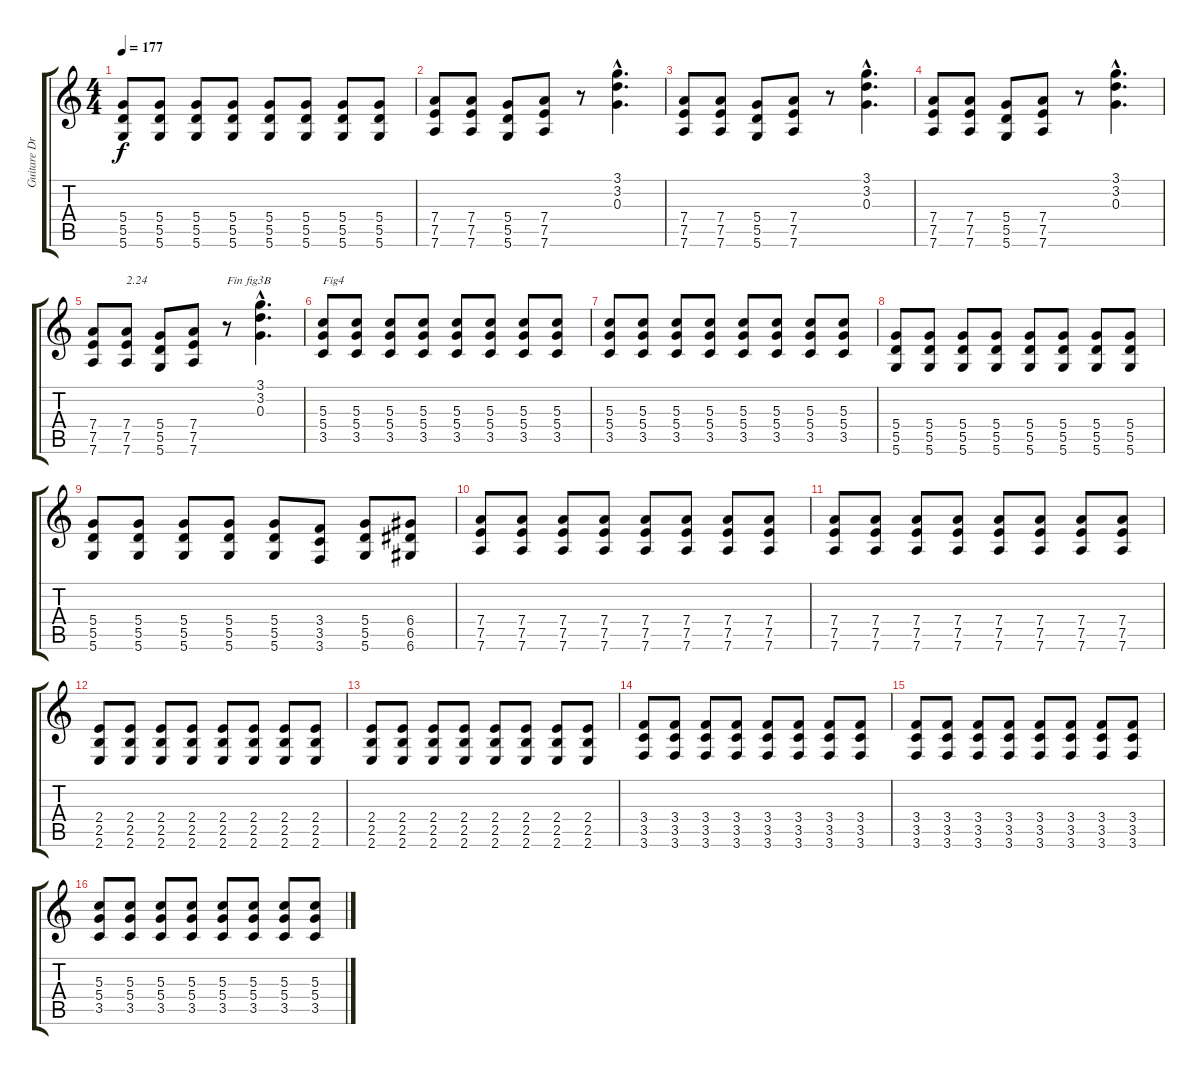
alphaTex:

\track ("Guitare Dr-D" "Guitare Dr") {instrument overdrivenguitar}
\staff {score tabs}
\tuning (E4 B3 G3 D3 A2 D2) {hide}
\ts (4 4)
\tempo 177
\clef g2
\ks c
(5.4 5.5 5.6).8{dy f} (5.4 5.5 5.6).8 (5.4 5.5 5.6).8 (5.4 5.5 5.6).8 (5.4 5.5 5.6).8 (5.4 5.5 5.6).8 (5.4 5.5 5.6).8 (5.4 5.5 5.6).8 |
(7.4 7.5 7.6).8 (7.4 7.5 7.6).8 (5.4 5.5 5.6).8 (7.4 7.5 7.6).8 r.8 (3.1{hac} 3.2{hac} 0.3{hac}).4{d} |
(7.4 7.5 7.6).8 (7.4 7.5 7.6).8 (5.4 5.5 5.6).8 (7.4 7.5 7.6).8 r.8 (3.1{hac} 3.2{hac} 0.3{hac}).4{d} |
(7.4 7.5 7.6).8 (7.4 7.5 7.6).8 (5.4 5.5 5.6).8 (7.4 7.5 7.6).8 r.8 (3.1{hac} 3.2{hac} 0.3{hac}).4{d} |
(7.4 7.5 7.6).8 (7.4 7.5 7.6).8{txt "2.24"} (5.4 5.5 5.6).8 (7.4 7.5 7.6).8 r.8{txt "Fin fig3B"} (3.1{hac} 3.2{hac} 0.3{hac}).4{d} |
(5.3 5.4 3.5).8{txt "Fig4"} (5.3 5.4 3.5).8 (5.3 5.4 3.5).8 (5.3 5.4 3.5).8 (5.3 5.4 3.5).8 (5.3 5.4 3.5).8 (5.3 5.4 3.5).8 (5.3 5.4 3.5).8 |
(5.3 5.4 3.5).8 (5.3 5.4 3.5).8 (5.3 5.4 3.5).8 (5.3 5.4 3.5).8 (5.3 5.4 3.5).8 (5.3 5.4 3.5).8 (5.3 5.4 3.5).8 (5.3 5.4 3.5).8 |
(5.4 5.5 5.6).8 (5.4 5.5 5.6).8 (5.4 5.5 5.6).8 (5.4 5.5 5.6).8 (5.4 5.5 5.6).8 (5.4 5.5 5.6).8 (5.4 5.5 5.6).8 (5.4 5.5 5.6).8 |
(5.4 5.5 5.6).8 (5.4 5.5 5.6).8 (5.4 5.5 5.6).8 (5.4 5.5 5.6).8 (5.4 5.5 5.6).8 (3.4 3.5 3.6).8 (5.4 5.5 5.6).8 (6.4 6.5 6.6).8 |
(7.4 7.5 7.6).8 (7.4 7.5 7.6).8 (7.4 7.5 7.6).8 (7.4 7.5 7.6).8 (7.4 7.5 7.6).8 (7.4 7.5 7.6).8 (7.4 7.5 7.6).8 (7.4 7.5 7.6).8 |
(7.4 7.5 7.6).8 (7.4 7.5 7.6).8 (7.4 7.5 7.6).8 (7.4 7.5 7.6).8 (7.4 7.5 7.6).8 (7.4 7.5 7.6).8 (7.4 7.5 7.6).8 (7.4 7.5 7.6).8 |
(2.4 2.5 2.6).8 (2.4 2.5 2.6).8 (2.4 2.5 2.6).8 (2.4 2.5 2.6).8 (2.4 2.5 2.6).8 (2.4 2.5 2.6).8 (2.4 2.5 2.6).8 (2.4 2.5 2.6).8 |
(2.4 2.5 2.6).8 (2.4 2.5 2.6).8 (2.4 2.5 2.6).8 (2.4 2.5 2.6).8 (2.4 2.5 2.6).8 (2.4 2.5 2.6).8 (2.4 2.5 2.6).8 (2.4 2.5 2.6).8 |
(3.4 3.5 3.6).8 (3.4 3.5 3.6).8 (3.4 3.5 3.6).8 (3.4 3.5 3.6).8 (3.4 3.5 3.6).8 (3.4 3.5 3.6).8 (3.4 3.5 3.6).8 (3.4 3.5 3.6).8 |
(3.4 3.5 3.6).8 (3.4 3.5 3.6).8 (3.4 3.5 3.6).8 (3.4 3.5 3.6).8 (3.4 3.5 3.6).8 (3.4 3.5 3.6).8 (3.4 3.5 3.6).8 (3.4 3.5 3.6).8 |
(5.3 5.4 3.5).8 (5.3 5.4 3.5).8 (5.3 5.4 3.5).8 (5.3 5.4 3.5).8 (5.3 5.4 3.5).8 (5.3 5.4 3.5).8 (5.3 5.4 3.5).8 (5.3 5.4 3.5).8
